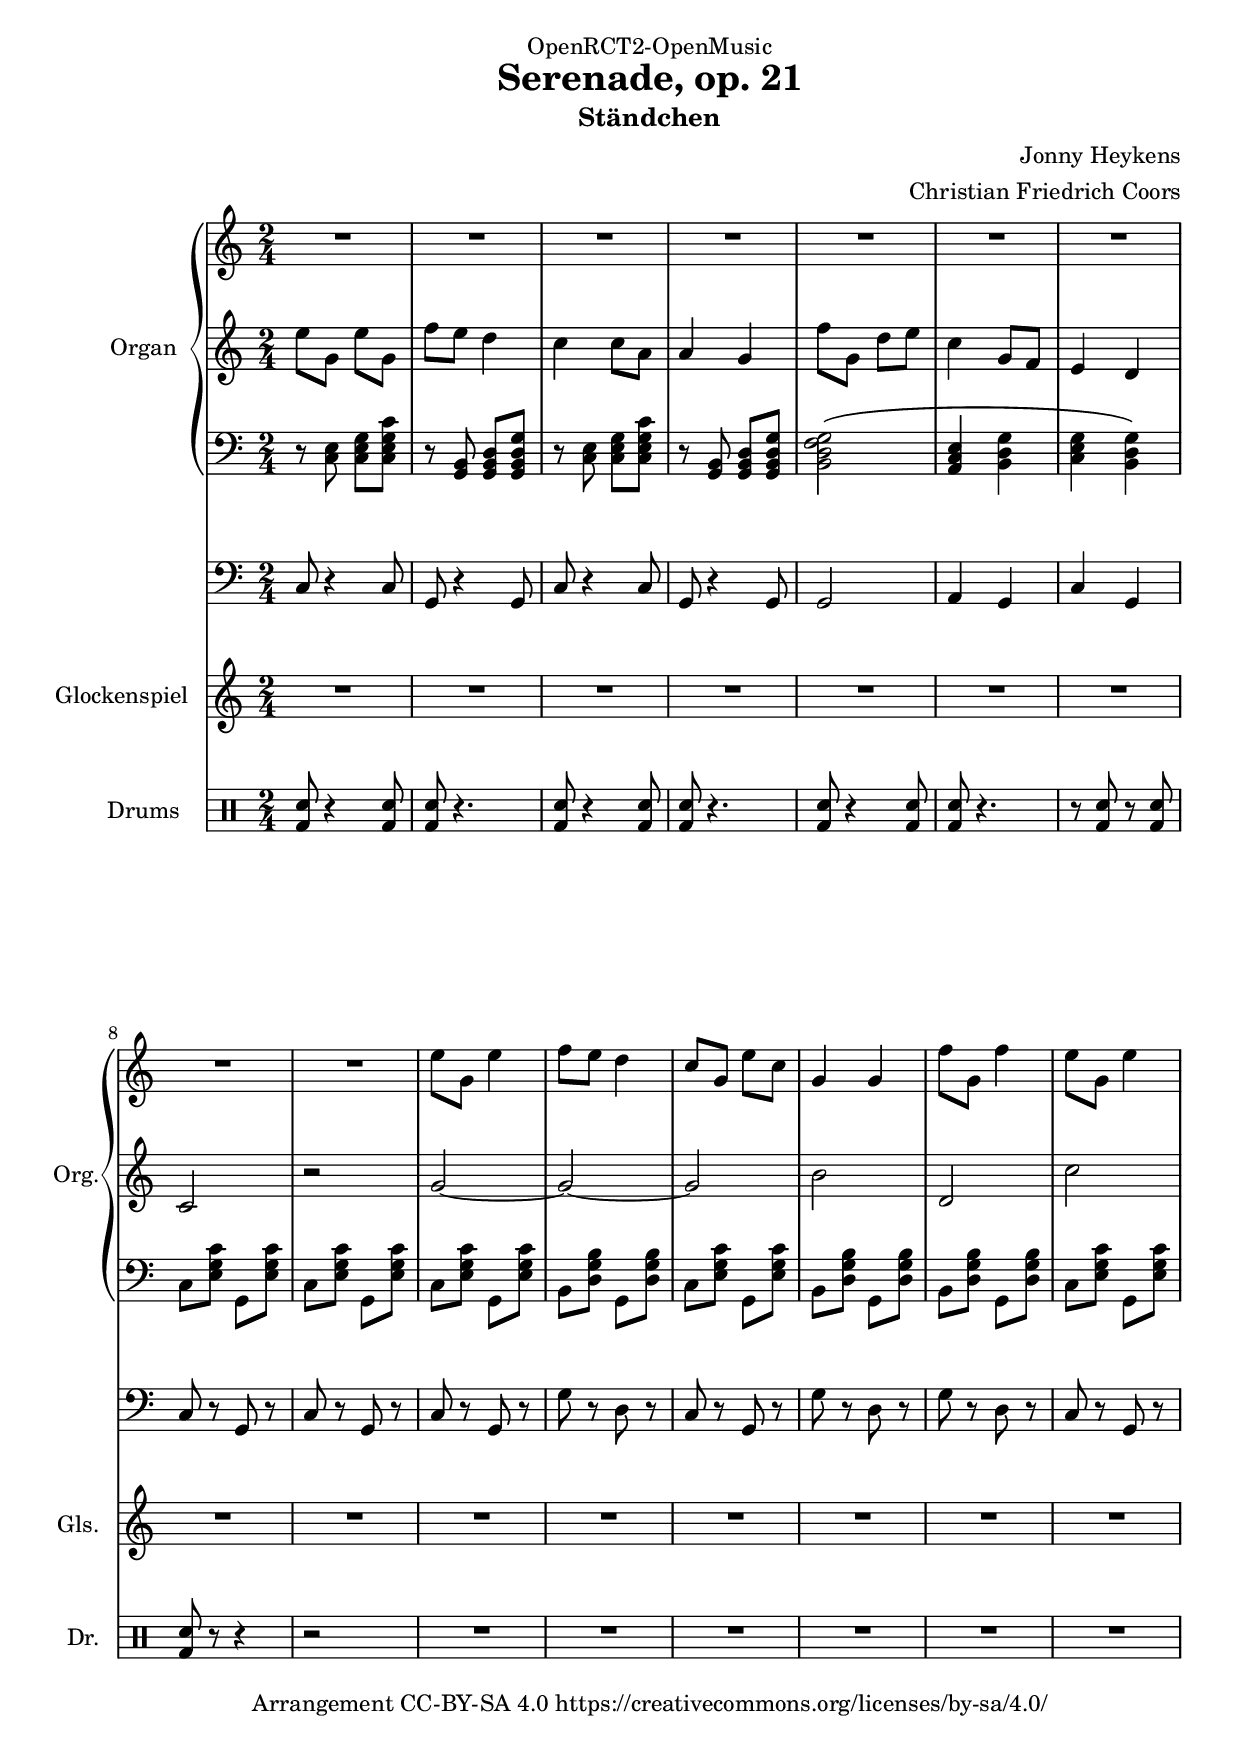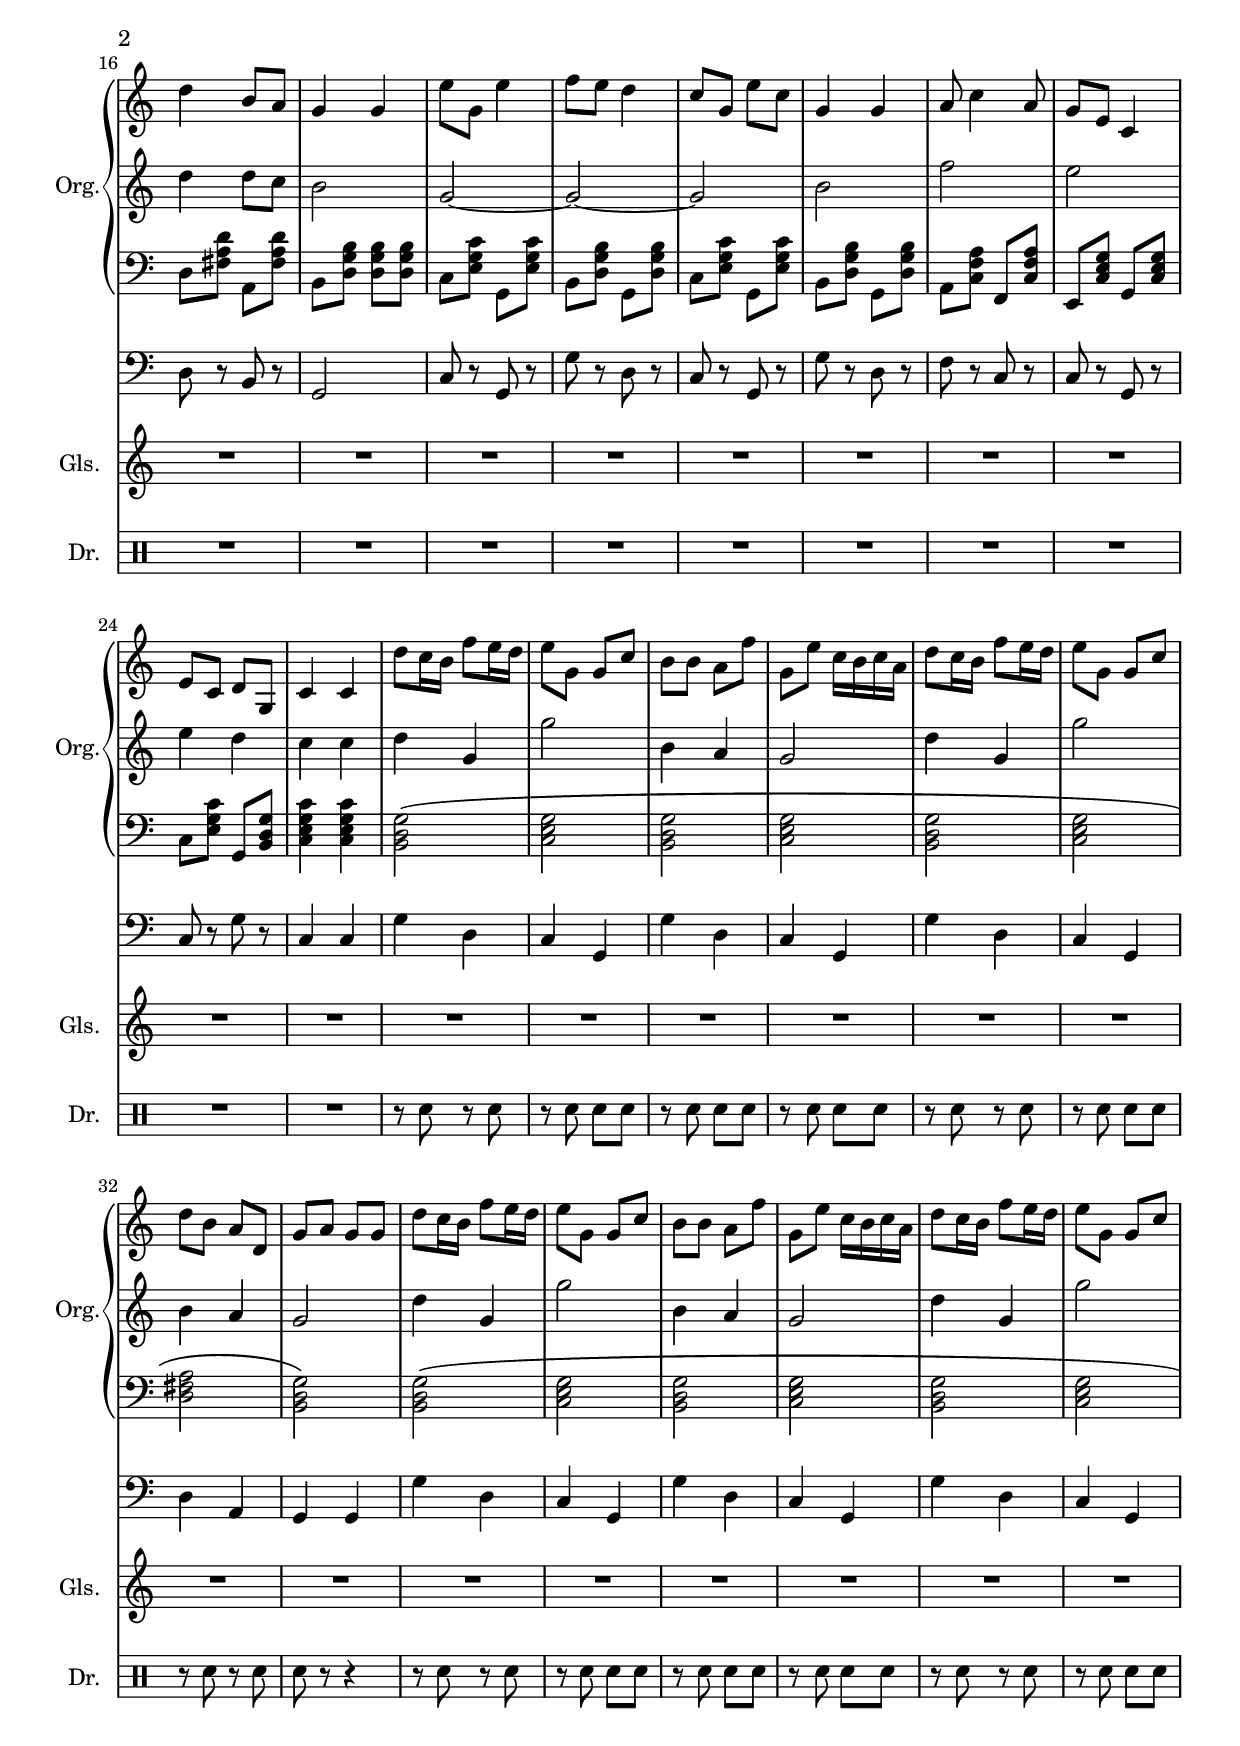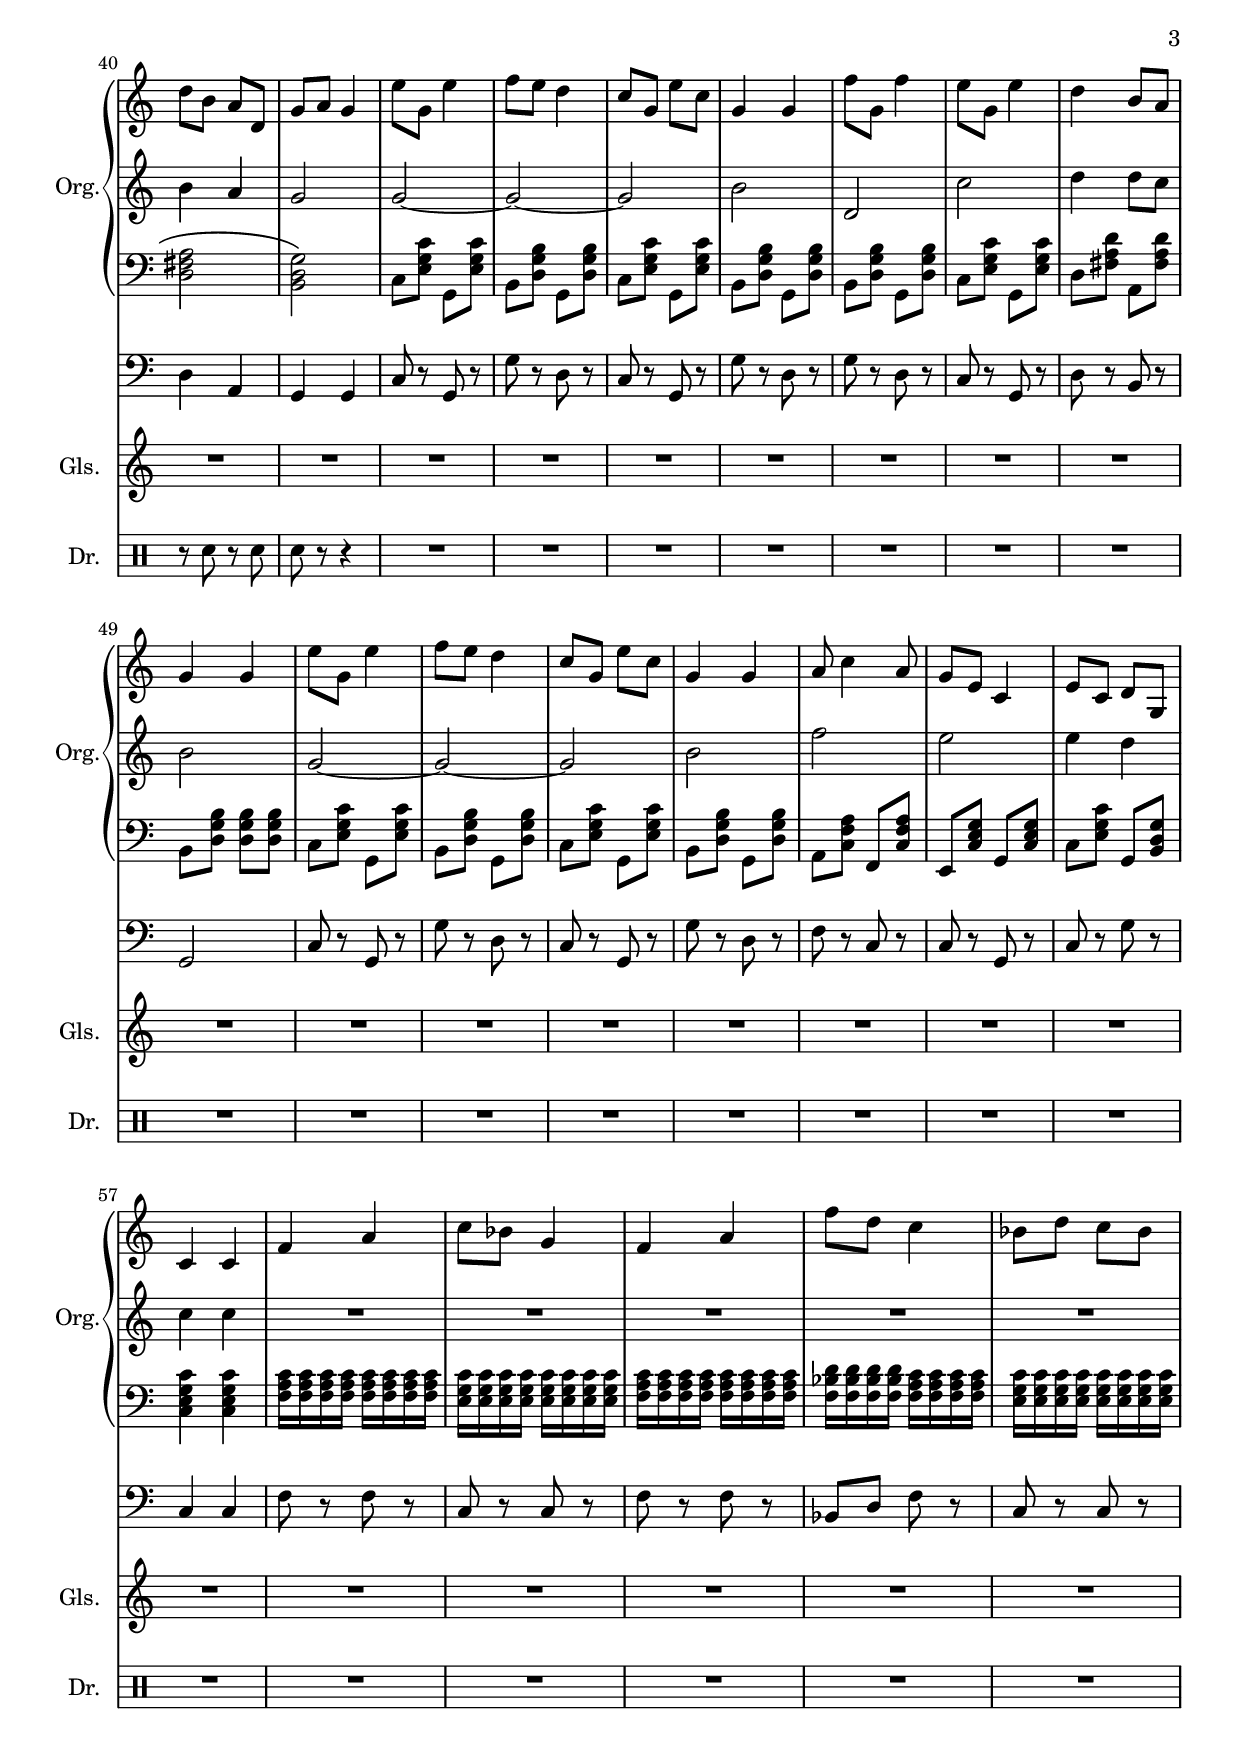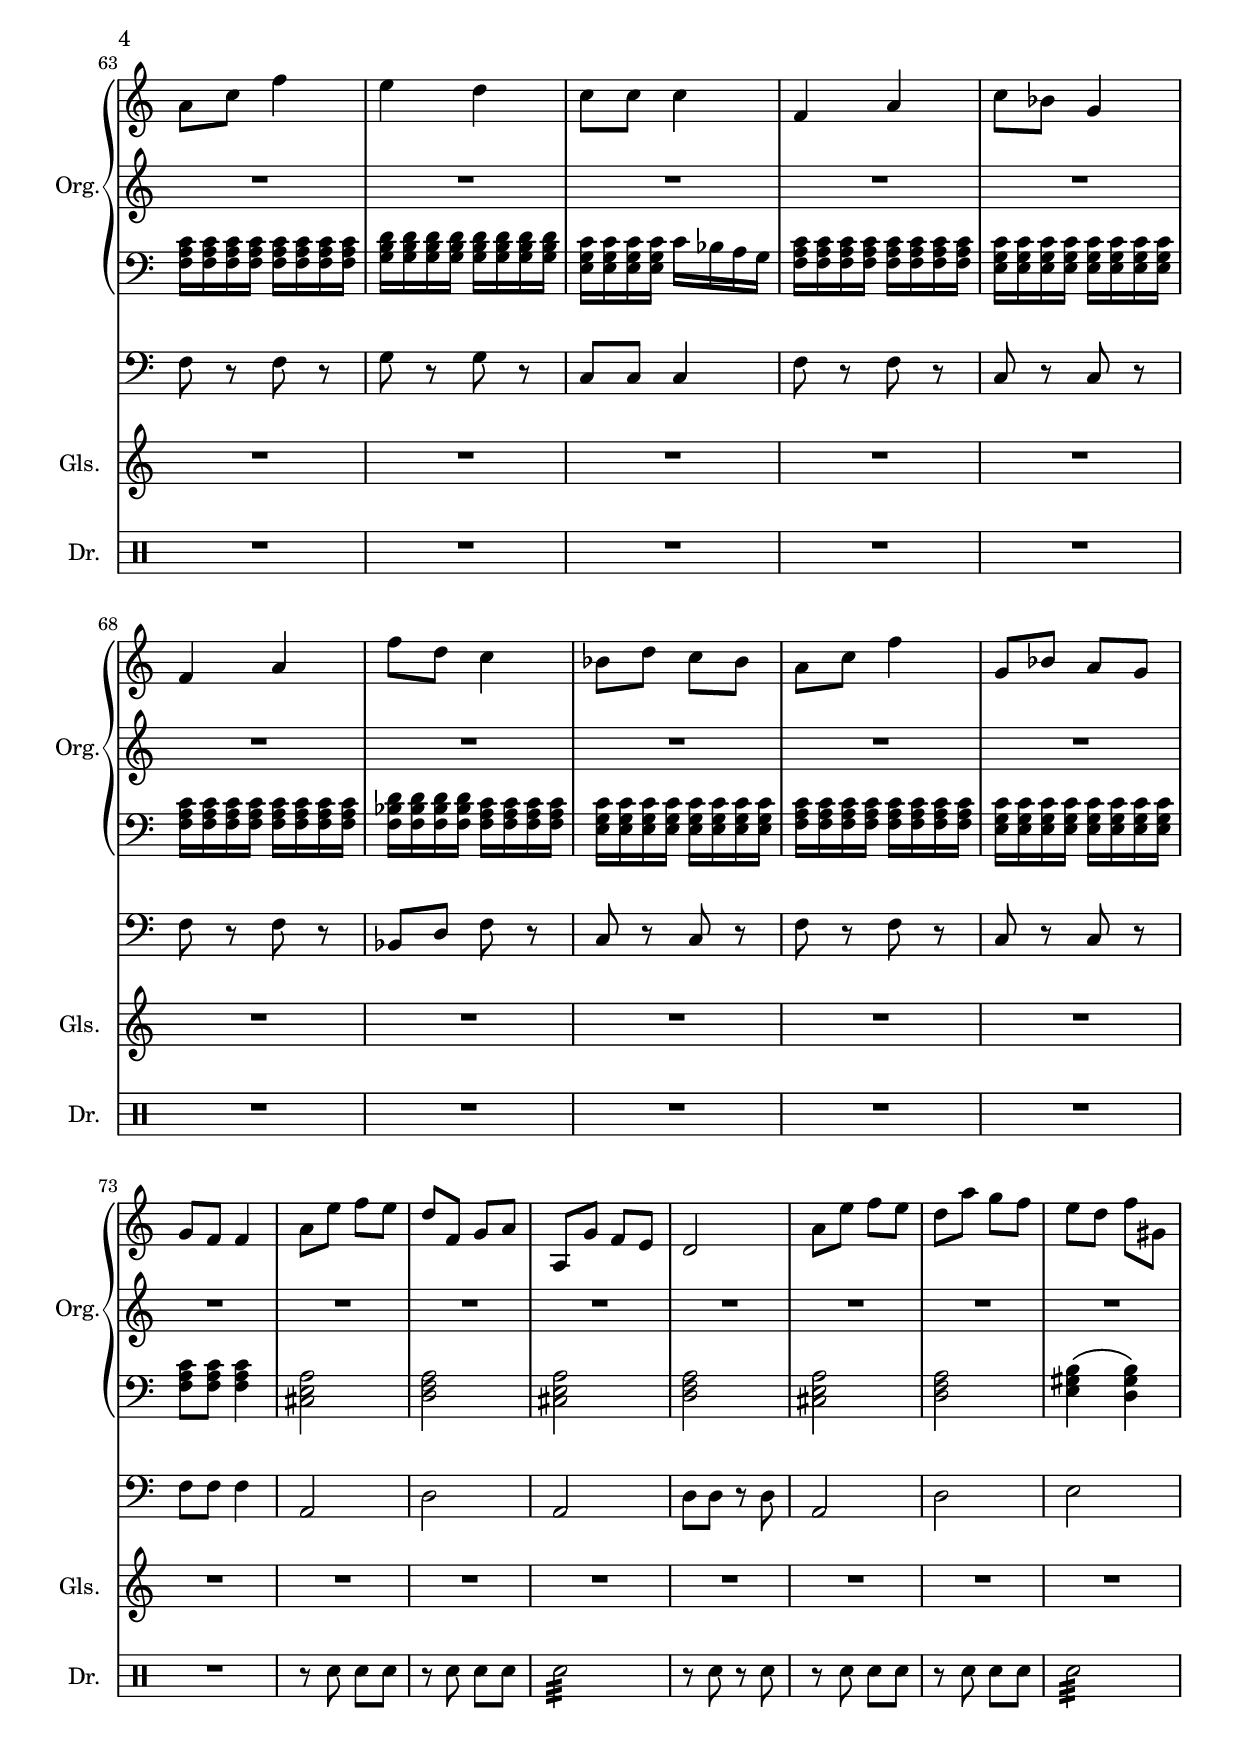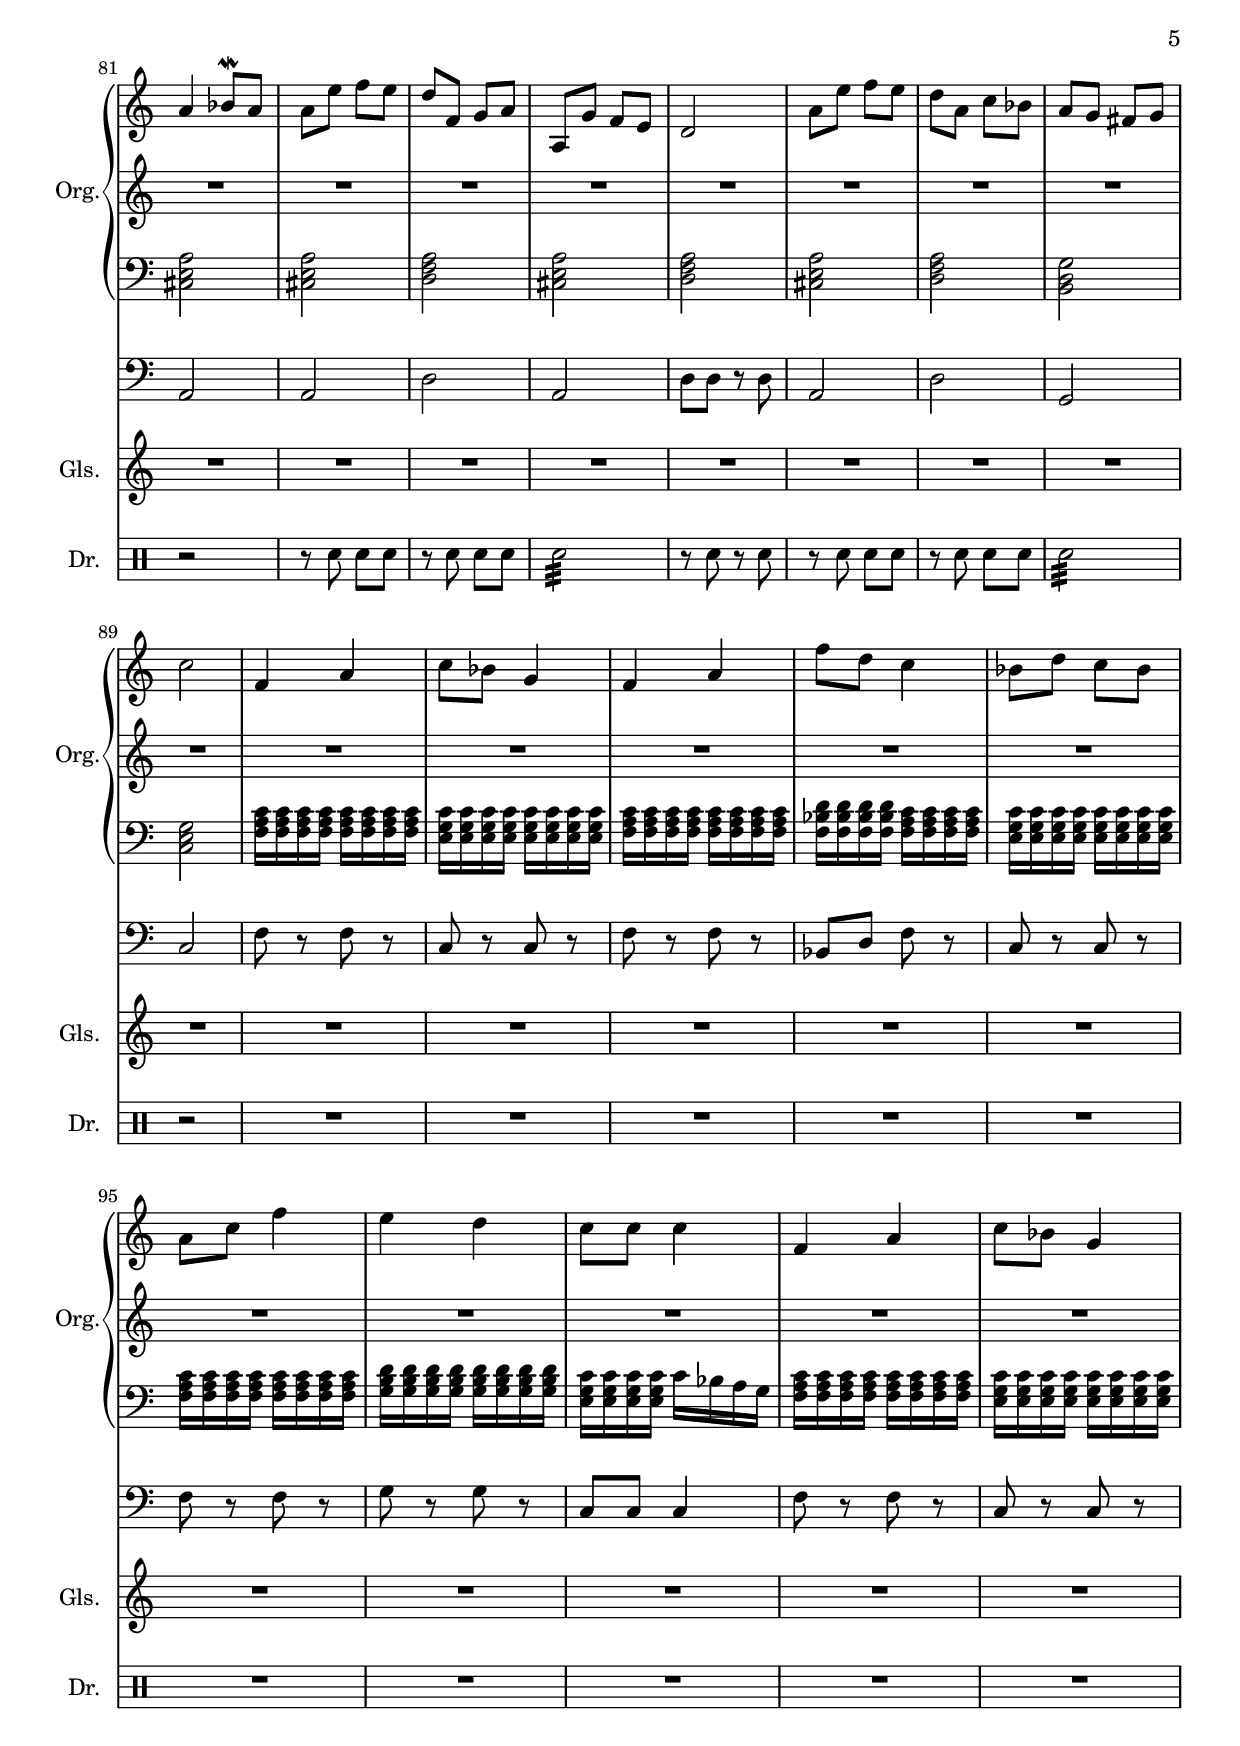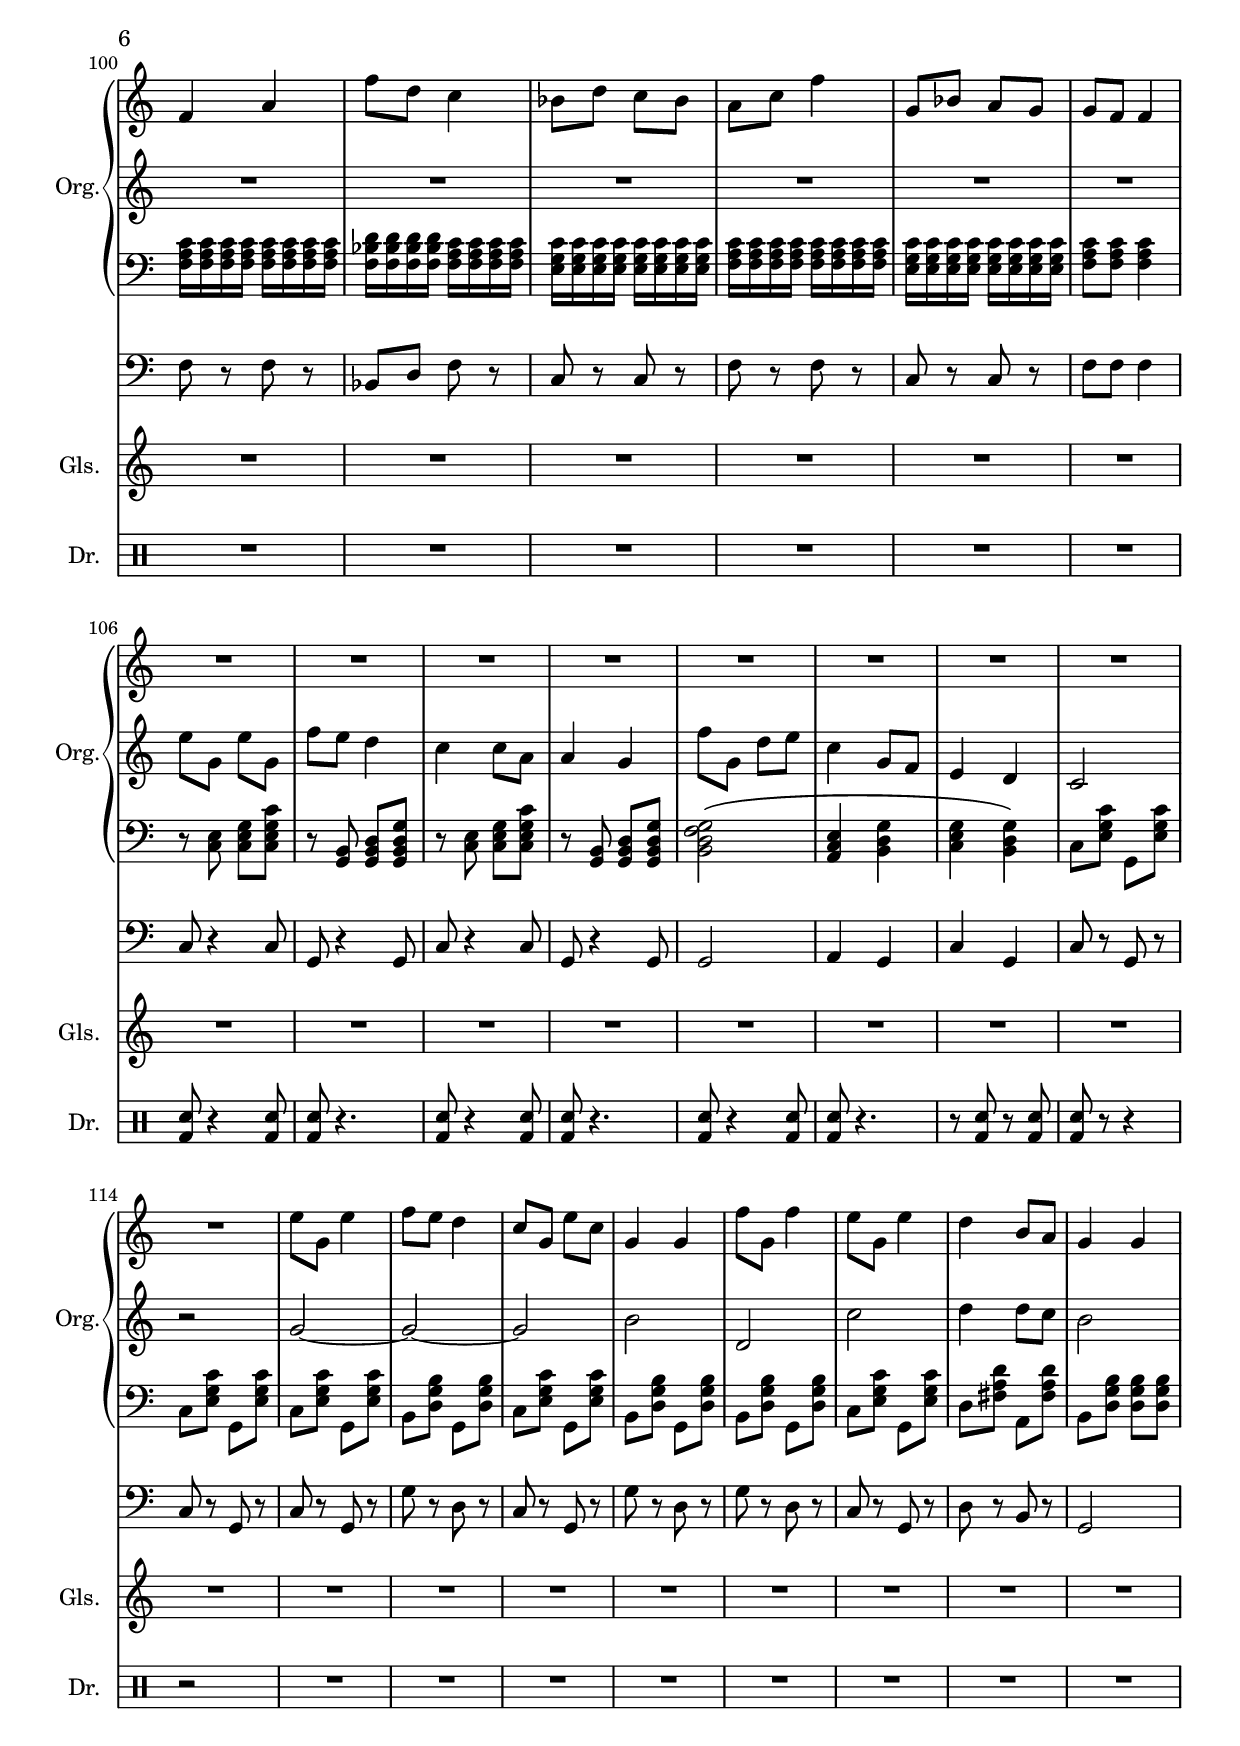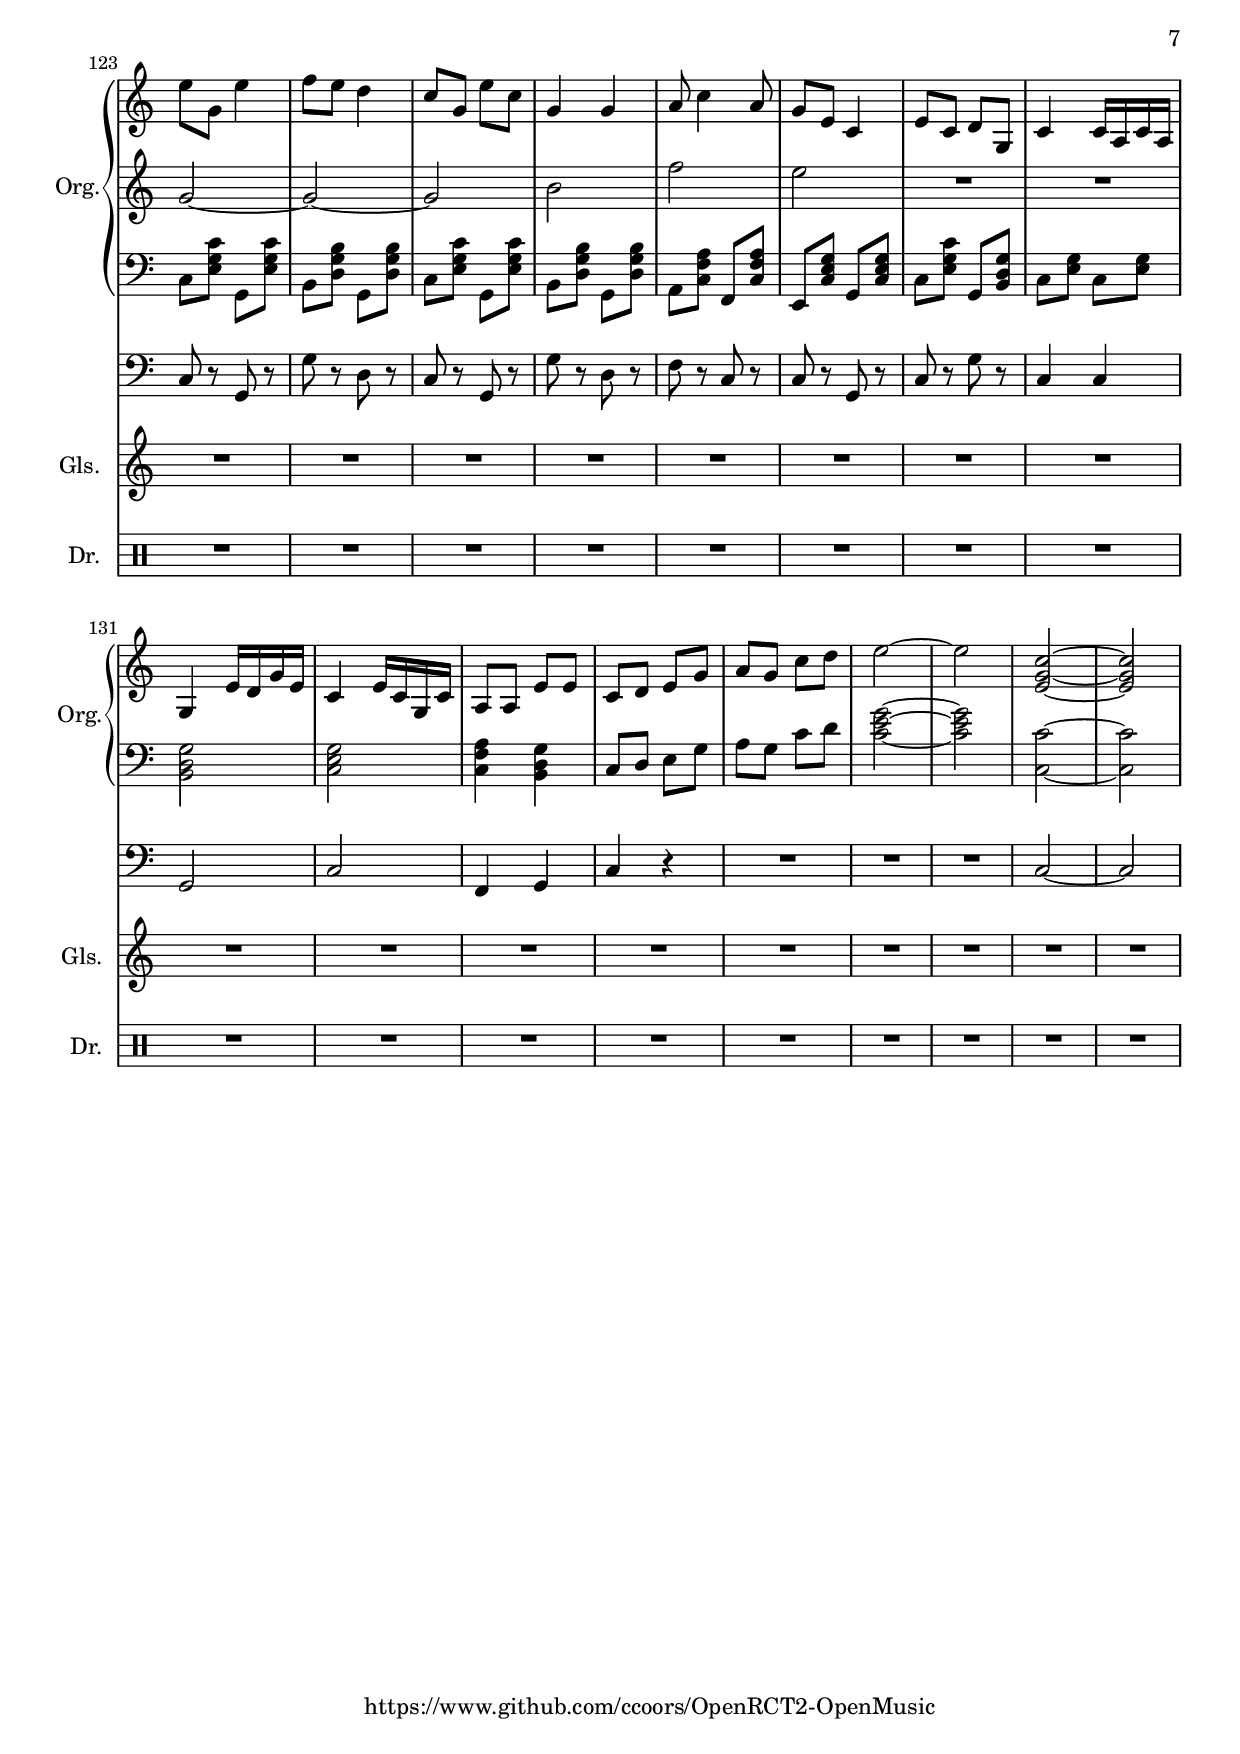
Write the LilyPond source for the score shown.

\version "2.18.2"
\include "articulate.ly"
#(define ac:normalFactor '(7 . 8))

\header {
  dedication = "OpenRCT2-OpenMusic"
  title = "Serenade, op. 21"
  arranger = "Christian Friedrich Coors"
  subtitle = "Ständchen"
  composer = "Jonny Heykens"
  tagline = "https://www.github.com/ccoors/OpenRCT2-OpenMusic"
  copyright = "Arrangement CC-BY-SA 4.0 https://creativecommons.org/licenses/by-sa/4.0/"
}

\paper {
  #(set-paper-size "a4")
  left-margin = 2\cm
}

global = {
  \key c \major
  \time 2/4
}

second_melody_intro = \relative c'' {
  R2*9
}

second_melody_part_one_s = \relative c' {
  e'8 g, e'4
  f8 e d4
  c8 g e' c
  g4 g
  
  f'8 g, f'4
  e8 g, e'4
  d b8 a
  g4 g
    
  e'8 g, e'4
  f8 e d4
  c8 g e' c
  g4 g
  
  a8 c4 a8
  g e c4
  e8 c d g,
}

second_melody_part_one = \relative c' {
  \second_melody_part_one_s
  c4 c
}

second_melody_part_one_end = \relative c' {
  \second_melody_part_one_s
  c4 c16 a c a
}

second_melody_alt_one = \relative c' {
  \repeat unfold 2 {
    d'8 c16 b f'8 e16 d
    e8 g, g c
    b b a f' g, e' c16 b c a
    d8 c16 b f'8 e16 d
    e8 g, g c
  }
  \alternative {
    {
      d b a d, g a g g
    }
    {
      d' b a d, g a g4
    }
  }
}

second_melody_part_two = \relative c' {
  f4 a
  c8 bes g4
  f a
  f'8 d c4
  bes8 d c bes
  a c f4
  e4 d
  c8 c c4
  
  f,4 a
  c8 bes g4
  f a
  f'8 d c4
  bes8 d c bes
  a c f4
  g,8 bes a g
  g f f4
}

second_melody_alt_two = \relative c'' {
  a8 e' f e
  d f, g a
  a, g' f e
  d2
  
  a'8 e' f e
  d a' g f
  e d f gis,
  a4 bes8\mordent a8
  
  a8 e' f e
  d f, g a
  a, g' f e
  d2
  
  a'8 e' f e
  d a c bes
  a g fis g
  c2
}

second_melody = \relative c'' {
  \global
  \second_melody_intro
  
  \second_melody_part_one
  \second_melody_alt_one
  \second_melody_part_one
  
  \second_melody_part_two
  \second_melody_alt_two
  \second_melody_part_two
  
  \second_melody_intro
  \second_melody_part_one_end
  g,4 e'16 d g e
  c4 e16 c g c
  a8 a e' e
  c8 d e g
  a g c d
  e2~
  e2
  <e, g c>~
  <e g c>
}

melody_intro = \relative c'' {
  e8 g, e' g,
  f' e d4
  c c8 a
  a4 g
  f'8 g, d' e
  c4 g8 f
  e4 d
  c2
  r
}

melody_part_one_s = \relative c' {
  g'2~
  g~
  g
  b
  
  d,
  c'
  d4 d8 c
  b2
  
  g~
  g~
  g
  b
  f'
  e
}

melody_part_one = \relative c'' {
  \melody_part_one_s
  e4 d
  c c
}

melody_part_one_end = \relative c'' {
  \melody_part_one_s
  R2*2
}

melody_alt_one = \relative c'' {
  \repeat unfold 4 {
    d4 g,
    g'2
    b,4 a
    g2
  }
}

melody = \relative c'' {
  \global
  \melody_intro
  
  \melody_part_one
  \melody_alt_one
  \melody_part_one
  
  R2*16
  R2*16
  R2*16
  
  \melody_intro
  \melody_part_one_end
}

left_part_intro = \relative c' {
  r8 <c, e> <c e g> <c e g c>
  r <g b> <g b d> <g b d g>
  r <c e> <c e g> <c e g c>
  r <g b> <g b d> <g b d g>
  <b d f g>2\(
  <a c e>4 <b d g>
  <c e g> <b d g>\)
  c8 <e g c> g, <e' g c>
  c <e g c> g, <e' g c>
}

left_part_one_s = \relative c {
  c8 <e g c> g, <e' g c>
  b <d g b> g, <d' g b>
  c <e g c> g, <e' g c>
  b <d g b> g, <d' g b>
  
  b <d g b> g, <d' g b>
  c <e g c> g, <e' g c>
  d <fis a d> a, <fis' a d>
  b, <d g b> <d g b> <d g b>
  
  c <e g c> g, <e' g c>
  b <d g b> g, <d' g b>
  c <e g c> g, <e' g c>
  b <d g b> g, <d' g b>
  a <c f a> f, <c' f a>
  e, <c' e g> g <c e g>
  c <e g c> g, <b d g>
}

left_part_one = \relative c {
  \left_part_one_s
  <c e g c>4 <c e g c>
}

left_part_one_end = \relative c {
  \left_part_one_s
  c8 <e g> c <e g>
}

left_alt_one = \relative c {
  \repeat unfold 2 {
    <b d g>2\(
    <c e g>
    <b d g>
    <c e g>
    <b d g>
    <c e g>
    <d fis a>
    <b d g>\)
  }
}

left_part_two = \relative c {
  \repeat unfold 8 { <f a c>16 }
  \repeat unfold 8 { <e g c>16 }
  \repeat unfold 8 { <f a c>16 }
  \repeat unfold 4 { <f bes d>16 } \repeat unfold 4 { <f a c>16 }
  \repeat unfold 8 { <e g c>16 }
  \repeat unfold 8 { <f a c>16 }
  \repeat unfold 8 { <g b d>16 }
  \repeat unfold 4 { <e g c>16 } c' bes a g
  
  \repeat unfold 8 { <f a c>16 }
  \repeat unfold 8 { <e g c>16 }
  \repeat unfold 8 { <f a c>16 }
  \repeat unfold 4 { <f bes d>16 } \repeat unfold 4 { <f a c>16 }
  \repeat unfold 8 { <e g c>16 }
  \repeat unfold 8 { <f a c>16 }
  \repeat unfold 8 { <e g c>16 }
  <f a c>8 <f a c> <f a c>4
}

left_alt_two = \relative c {
  <cis e a>2
  <d f a>
  <cis e a>
  <d f a>
  
  <cis e a>
  <d f a>
  <e gis b>4\( <d gis b>\)
  <cis e a>2
  
  <cis e a>
  <d f a>
  <cis e a>
  <d f a>
  
  <cis e a>
  <d f a>
  <b d g>
  <c e g>
}

left = \relative c' {
  \global
  \left_part_intro
  
  \left_part_one
  \left_alt_one
  \left_part_one
  
  \left_part_two
  \left_alt_two
  \left_part_two
  
  \left_part_intro
  \left_part_one_end
  <b, d g>2
  <c e g>
  <c f a>4
  <b d g>
  c8 d e g
  a g c d
  <c e g>2~
  <c e g>
  <c, c'>~
  <c c'>
}

pedal_part_intro = \relative c, {
  c'8 r4 c8
  g r4 g8
  c r4 c8
  g r4 g8
  g2
  a4 g
  c g
  c8 r g r
  c r g r
}

pedal_part_one = \relative c {
  c r g r
  g' r d r
  c r g r
  g' r d r
  
  g r d r
  c r g r
  d' r b r
  g2
  
  c8 r g r
  g' r d r
  c r g r
  g' r d r
  f r c r
  c r g r
  c r g' r
  c,4 c
}

pedal_alt_one = \relative c {
  \repeat unfold 2 {
    g'4 d
    c g
    g' d
    c g
    g' d
    c g
    d' a
    g g
  }
}

pedal_part_two = \relative c {
  f8 r f r
  c r c r
  f r f r
  bes, d f r
  c r c r
  f r f r
  g r g r
  c, c c4
  
  f8 r f r
  c r c r
  f r f r
  bes, d f r
  c r c r
  f r f r
  c r c r
  f f f4
}

pedal_alt_two = \relative c {
  a2
  d
  a
  d8 d r d
  
  a2
  d
  e
  a,
  
  a2
  d
  a
  d8 d r d
  
  a2
  d
  g,2
  c2
}

pedal = \relative c, {
  \global
  \pedal_part_intro
  
  \pedal_part_one
  \pedal_alt_one
  \pedal_part_one
  
  \pedal_part_two
  \pedal_alt_two
  \pedal_part_two
  
  \pedal_part_intro
  \pedal_part_one
  g'2
  c
  f,4 g
  c r
  R2*3
  c2~
  c
}

glockenspiel = \relative c'' {
  \global
  R2*139
}

drum_part_intro = \drummode {
  <bd sna>8 r4 <bd sna>8
  <bd sna> r4.
  <bd sna>8 r4 <bd sna>8
  <bd sna> r4.
  <bd sna>8 r4 <bd sna>8
  <bd sna> r4.
  r8 <bd sna> r <bd sna>
  <bd sna> r r4
  r2
}

drum_alt_one = \drummode {
  \repeat unfold 2 {
    r8 sna r sna
    r sna sna sna
    r sna sna sna
    r sna sna sna
    r sna r sna
    r sna sna sna
    r sna r sna
    sna r r4
  }
}

drum_alt_two = \drummode {
  \repeat unfold 2 {
    r8 sna sna sna
    r sna sna sna
    \repeat tremolo 16 sna32
    r8 sna r sna
    
    r sna sna sna
    r sna sna sna
    \repeat tremolo 16 sna32
    r2
  }
}

drum = \drummode {
  \drum_part_intro
  
  R2*16 
  \drum_alt_one
  R2*16
  
  R2*16
  \drum_alt_two
  R2*16
  
  \drum_part_intro
  R2*16
  R2*9
}

organPart = <<
  \new PianoStaff \with {
    instrumentName = "Organ"
    shortInstrumentName = "Org."
  } <<
    \new Staff = "second melody" \with {
      midiInstrument = "drawbar organ"
    } \second_melody
    \new Staff = "melody" \with {
      midiInstrument = "church organ"
    } \melody
    \new Staff = "accompaniment" \with {
      midiInstrument = "reed organ"
    } { \clef bass \left }
  >>
  \new Staff = "pedal" \with {
    midiInstrument = "church organ"
  } { \clef bass \pedal }
>>

glockenspielPart = \new Staff \with {
  instrumentName = "Glockenspiel"
  shortInstrumentName = "Gls."
  midiInstrument = "vibraphone"
} \glockenspiel

drumPart = \new DrumStaff \with {
  \consists "Instrument_name_engraver"
  instrumentName = "Drums"
  shortInstrumentName = "Dr."
} \drum

\score {
  <<
    \organPart
    \glockenspielPart
    \drumPart
  >>
  
  \layout { }
}

\score {
  \unfoldRepeats \articulate <<
    \organPart
    \glockenspielPart
    \drumPart
  >>
  \midi {
    \tempo 4=95
  }
}
